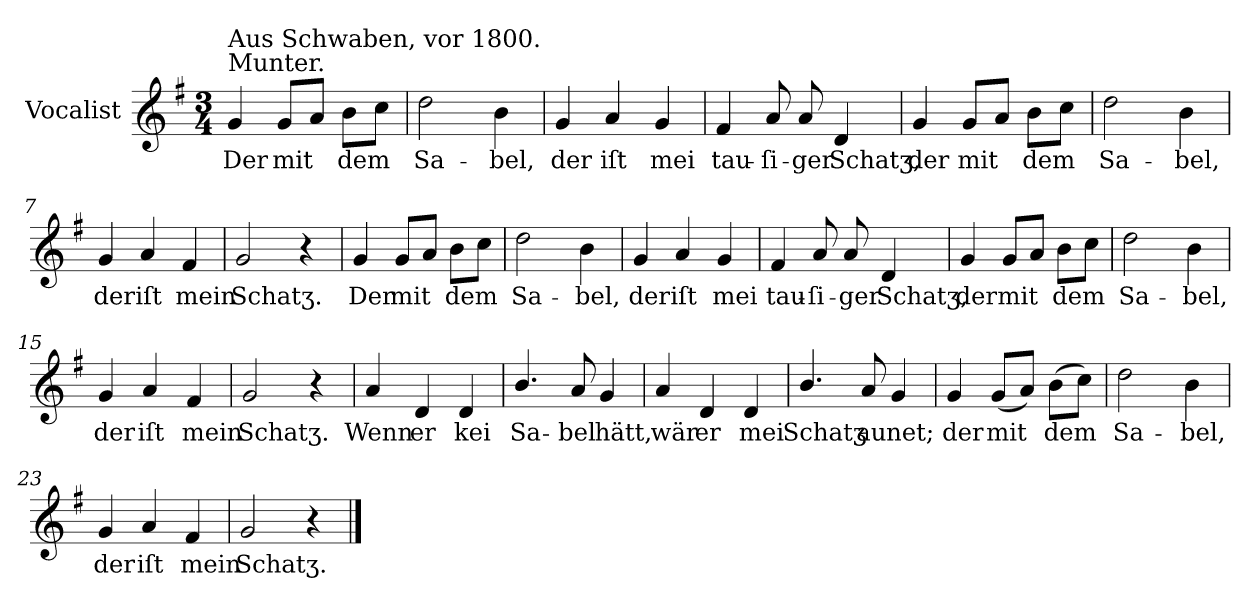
**kern	**text
*part1	*part1
*staff1	*staff1
*I"Vocalist	*
*k[f#]	*
*G:	*
*M3/4	*
=1	=1
!LO:TX:a:t=Munter.	!
!LO:TX:a:t=Aus Schwaben, vor 1800.	!
4g	Der
8gL	mit
8aJ	.
8bL	dem
8ccJ	.
=2	=2
2dd	Sa-
4b	-bel,
=3	=3
4g	der
4a	iſt
4g	mei
=4	=4
4f#	tau-
8a	-ſi-
8a	-ger
4d	Schatʒ,
=5	=5
4g	der
8gL	mit
8aJ	.
8bL	dem
8ccJ	.
=6	=6
2dd	Sa-
4b	-bel,
=7	=7
4g	der
4a	iſt
4f#	mein
=8	=8
2g	Schatʒ.
4r	.
=9	=9
4g	Der
8gL	mit
8aJ	.
8bL	dem
8ccJ	.
=10	=10
2dd	Sa-
4b	-bel,
=11	=11
4g	der
4a	iſt
4g	mei
=12	=12
4f#	tau-
8a	-ſi-
8a	-ger
4d	Schatʒ,
=13	=13
4g	der
8gL	mit
8aJ	.
8bL	dem
8ccJ	.
=14	=14
2dd	Sa-
4b	-bel,
=15	=15
4g	der
4a	iſt
4f#	mein
=16	=16
2g	Schatʒ.
4r	.
=17	=17
4a	Wenn
4d	er
4d	kei
=18	=18
4.b/	Sa-
8a	-bel
4g	hätt,
=19	=19
4a	wär
4d	er
4d	mei
=20	=20
4.b/	Schatʒ
8a	au
4g	net;
=21	=21
4g	der
(8gL	mit
8aJ)	.
(8bL	dem
8ccJ)	.
=22	=22
2dd	Sa-
4b	-bel,
=23	=23
4g	der
4a	iſt
4f#	mein
=24	=24
2g	Schatʒ.
4r	.
==	==
*-	*-
